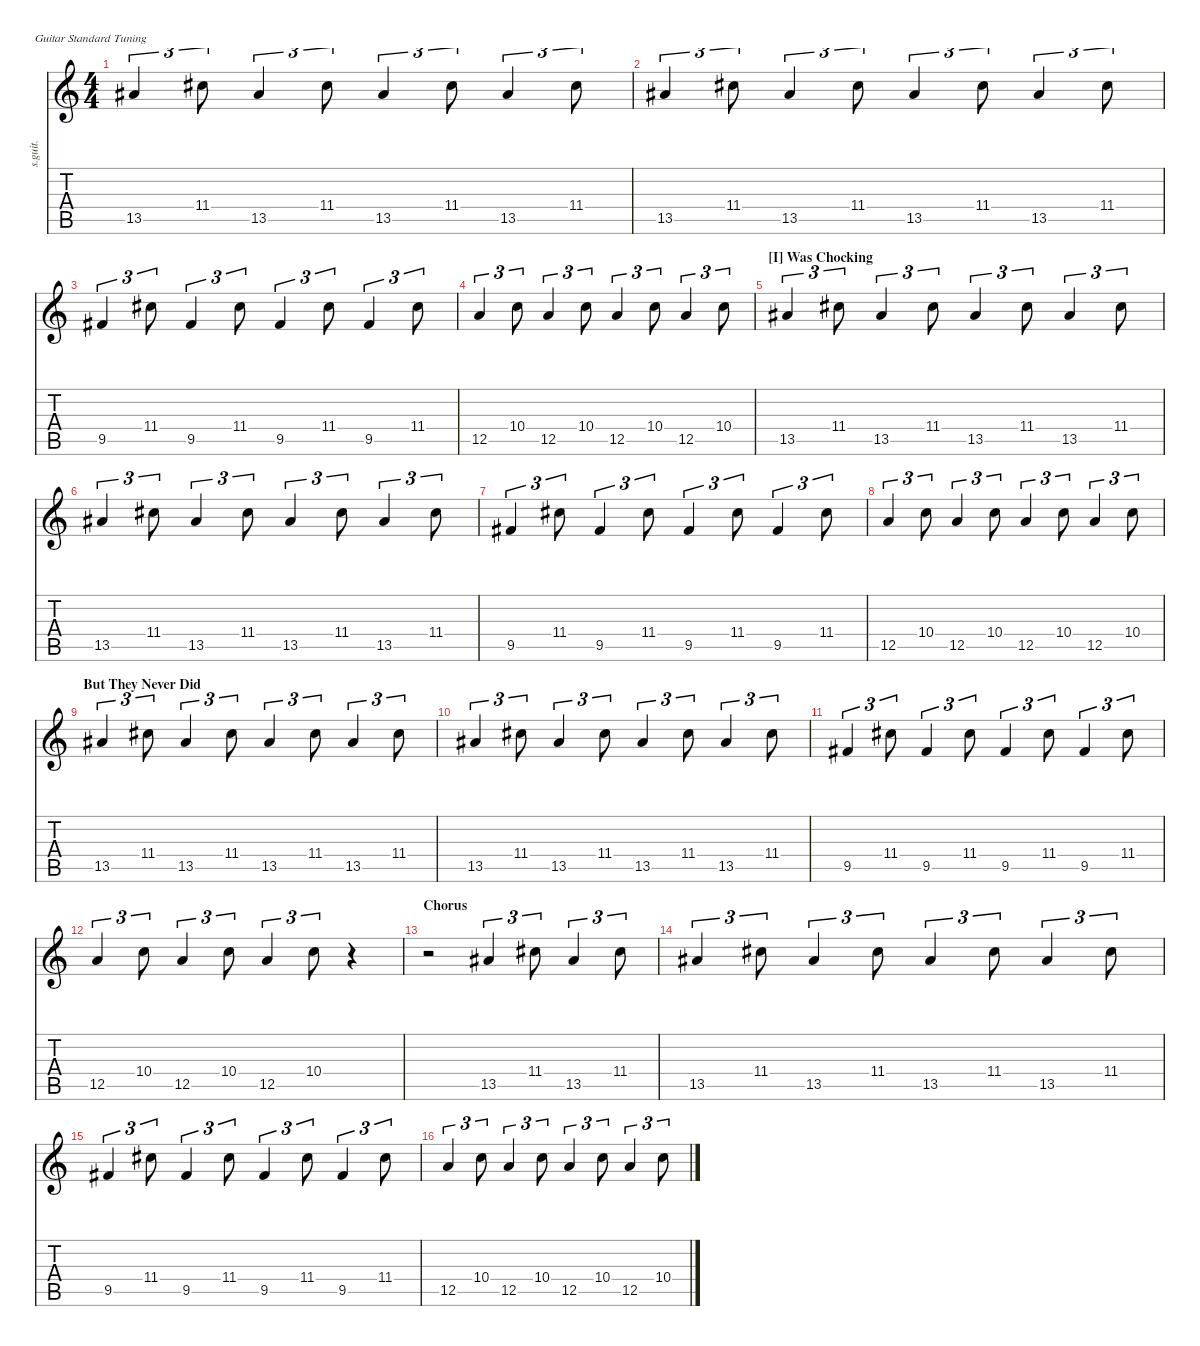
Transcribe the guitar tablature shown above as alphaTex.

\defaultSystemsLayout 4
\hideDynamics
\bracketExtendMode nobrackets
\track ("Wayne Sermon - Guitar" "s.guit.") {instrument acousticguitarsteel}
\staff {score tabs}
\tuning (E4 B3 G3 D3 A2 E2)
\ts (4 4)
\tempo (125 hide)
\clef g2
\ks c
13.5{acc #}.4{tu (3 2) lyrics (0 "") lyrics (1 "") lyrics (2 "") lyrics (3 "") lyrics (4 "") dy f} 11.4{acc #}.8{tu (3 2) lyrics (0 "") lyrics (1 "") lyrics (2 "") lyrics (3 "") lyrics (4 "")} 13.5{acc #}.4{tu (3 2) lyrics (0 "") lyrics (1 "") lyrics (2 "") lyrics (3 "") lyrics (4 "")} 11.4{acc #}.8{tu (3 2) lyrics (0 "") lyrics (1 "") lyrics (2 "") lyrics (3 "") lyrics (4 "")} 13.5{acc #}.4{tu (3 2) lyrics (0 "") lyrics (1 "") lyrics (2 "") lyrics (3 "") lyrics (4 "")} 11.4{acc #}.8{tu (3 2) lyrics (0 "") lyrics (1 "") lyrics (2 "") lyrics (3 "") lyrics (4 "")} 13.5{acc #}.4{tu (3 2) lyrics (0 "") lyrics (1 "") lyrics (2 "") lyrics (3 "") lyrics (4 "")} 11.4{acc #}.8{tu (3 2) lyrics (0 "") lyrics (1 "") lyrics (2 "") lyrics (3 "") lyrics (4 "")} |
13.5{acc #}.4{tu (3 2) lyrics (0 "") lyrics (1 "") lyrics (2 "") lyrics (3 "") lyrics (4 "")} 11.4{acc #}.8{tu (3 2) lyrics (0 "") lyrics (1 "") lyrics (2 "") lyrics (3 "") lyrics (4 "")} 13.5{acc #}.4{tu (3 2) lyrics (0 "") lyrics (1 "") lyrics (2 "") lyrics (3 "") lyrics (4 "")} 11.4{acc #}.8{tu (3 2) lyrics (0 "") lyrics (1 "") lyrics (2 "") lyrics (3 "") lyrics (4 "")} 13.5{acc #}.4{tu (3 2) lyrics (0 "") lyrics (1 "") lyrics (2 "") lyrics (3 "") lyrics (4 "")} 11.4{acc #}.8{tu (3 2) lyrics (0 "") lyrics (1 "") lyrics (2 "") lyrics (3 "") lyrics (4 "")} 13.5{acc #}.4{tu (3 2) lyrics (0 "") lyrics (1 "") lyrics (2 "") lyrics (3 "") lyrics (4 "")} 11.4{acc #}.8{tu (3 2) lyrics (0 "") lyrics (1 "") lyrics (2 "") lyrics (3 "") lyrics (4 "")} |
9.5{acc #}.4{tu (3 2) lyrics (0 "") lyrics (1 "") lyrics (2 "") lyrics (3 "") lyrics (4 "")} 11.4{acc #}.8{tu (3 2) lyrics (0 "") lyrics (1 "") lyrics (2 "") lyrics (3 "") lyrics (4 "")} 9.5{acc #}.4{tu (3 2) lyrics (0 "") lyrics (1 "") lyrics (2 "") lyrics (3 "") lyrics (4 "")} 11.4{acc #}.8{tu (3 2) lyrics (0 "") lyrics (1 "") lyrics (2 "") lyrics (3 "") lyrics (4 "")} 9.5{acc #}.4{tu (3 2) lyrics (0 "") lyrics (1 "") lyrics (2 "") lyrics (3 "") lyrics (4 "")} 11.4{acc #}.8{tu (3 2) lyrics (0 "") lyrics (1 "") lyrics (2 "") lyrics (3 "") lyrics (4 "")} 9.5{acc #}.4{tu (3 2) lyrics (0 "") lyrics (1 "") lyrics (2 "") lyrics (3 "") lyrics (4 "")} 11.4{acc #}.8{tu (3 2) lyrics (0 "") lyrics (1 "") lyrics (2 "") lyrics (3 "") lyrics (4 "")} |
12.5.4{tu (3 2) lyrics (0 "") lyrics (1 "") lyrics (2 "") lyrics (3 "") lyrics (4 "")} 10.4.8{tu (3 2) lyrics (0 "") lyrics (1 "") lyrics (2 "") lyrics (3 "") lyrics (4 "")} 12.5.4{tu (3 2) lyrics (0 "") lyrics (1 "") lyrics (2 "") lyrics (3 "") lyrics (4 "")} 10.4.8{tu (3 2) lyrics (0 "") lyrics (1 "") lyrics (2 "") lyrics (3 "") lyrics (4 "")} 12.5.4{tu (3 2) lyrics (0 "") lyrics (1 "") lyrics (2 "") lyrics (3 "") lyrics (4 "")} 10.4.8{tu (3 2) lyrics (0 "") lyrics (1 "") lyrics (2 "") lyrics (3 "") lyrics (4 "")} 12.5.4{tu (3 2) lyrics (0 "") lyrics (1 "") lyrics (2 "") lyrics (3 "") lyrics (4 "")} 10.4.8{tu (3 2) lyrics (0 "") lyrics (1 "") lyrics (2 "") lyrics (3 "") lyrics (4 "")} |
\section ("I" "Was Chocking")
13.5{acc #}.4{tu (3 2) lyrics (0 "") lyrics (1 "") lyrics (2 "") lyrics (3 "") lyrics (4 "")} 11.4{acc #}.8{tu (3 2) lyrics (0 "") lyrics (1 "") lyrics (2 "") lyrics (3 "") lyrics (4 "")} 13.5{acc #}.4{tu (3 2) lyrics (0 "") lyrics (1 "") lyrics (2 "") lyrics (3 "") lyrics (4 "")} 11.4{acc #}.8{tu (3 2) lyrics (0 "") lyrics (1 "") lyrics (2 "") lyrics (3 "") lyrics (4 "")} 13.5{acc #}.4{tu (3 2) lyrics (0 "") lyrics (1 "") lyrics (2 "") lyrics (3 "") lyrics (4 "")} 11.4{acc #}.8{tu (3 2) lyrics (0 "") lyrics (1 "") lyrics (2 "") lyrics (3 "") lyrics (4 "")} 13.5{acc #}.4{tu (3 2) lyrics (0 "") lyrics (1 "") lyrics (2 "") lyrics (3 "") lyrics (4 "")} 11.4{acc #}.8{tu (3 2) lyrics (0 "") lyrics (1 "") lyrics (2 "") lyrics (3 "") lyrics (4 "")} |
13.5{acc #}.4{tu (3 2) lyrics (0 "") lyrics (1 "") lyrics (2 "") lyrics (3 "") lyrics (4 "")} 11.4{acc #}.8{tu (3 2) lyrics (0 "") lyrics (1 "") lyrics (2 "") lyrics (3 "") lyrics (4 "")} 13.5{acc #}.4{tu (3 2) lyrics (0 "") lyrics (1 "") lyrics (2 "") lyrics (3 "") lyrics (4 "")} 11.4{acc #}.8{tu (3 2) lyrics (0 "") lyrics (1 "") lyrics (2 "") lyrics (3 "") lyrics (4 "")} 13.5{acc #}.4{tu (3 2) lyrics (0 "") lyrics (1 "") lyrics (2 "") lyrics (3 "") lyrics (4 "")} 11.4{acc #}.8{tu (3 2) lyrics (0 "") lyrics (1 "") lyrics (2 "") lyrics (3 "") lyrics (4 "")} 13.5{acc #}.4{tu (3 2) lyrics (0 "") lyrics (1 "") lyrics (2 "") lyrics (3 "") lyrics (4 "")} 11.4{acc #}.8{tu (3 2) lyrics (0 "") lyrics (1 "") lyrics (2 "") lyrics (3 "") lyrics (4 "")} |
9.5{acc #}.4{tu (3 2) lyrics (0 "") lyrics (1 "") lyrics (2 "") lyrics (3 "") lyrics (4 "")} 11.4{acc #}.8{tu (3 2) lyrics (0 "") lyrics (1 "") lyrics (2 "") lyrics (3 "") lyrics (4 "")} 9.5{acc #}.4{tu (3 2) lyrics (0 "") lyrics (1 "") lyrics (2 "") lyrics (3 "") lyrics (4 "")} 11.4{acc #}.8{tu (3 2) lyrics (0 "") lyrics (1 "") lyrics (2 "") lyrics (3 "") lyrics (4 "")} 9.5{acc #}.4{tu (3 2) lyrics (0 "") lyrics (1 "") lyrics (2 "") lyrics (3 "") lyrics (4 "")} 11.4{acc #}.8{tu (3 2) lyrics (0 "") lyrics (1 "") lyrics (2 "") lyrics (3 "") lyrics (4 "")} 9.5{acc #}.4{tu (3 2) lyrics (0 "") lyrics (1 "") lyrics (2 "") lyrics (3 "") lyrics (4 "")} 11.4{acc #}.8{tu (3 2) lyrics (0 "") lyrics (1 "") lyrics (2 "") lyrics (3 "") lyrics (4 "")} |
12.5.4{tu (3 2) lyrics (0 "") lyrics (1 "") lyrics (2 "") lyrics (3 "") lyrics (4 "")} 10.4.8{tu (3 2) lyrics (0 "") lyrics (1 "") lyrics (2 "") lyrics (3 "") lyrics (4 "")} 12.5.4{tu (3 2) lyrics (0 "") lyrics (1 "") lyrics (2 "") lyrics (3 "") lyrics (4 "")} 10.4.8{tu (3 2) lyrics (0 "") lyrics (1 "") lyrics (2 "") lyrics (3 "") lyrics (4 "")} 12.5.4{tu (3 2) lyrics (0 "") lyrics (1 "") lyrics (2 "") lyrics (3 "") lyrics (4 "")} 10.4.8{tu (3 2) lyrics (0 "") lyrics (1 "") lyrics (2 "") lyrics (3 "") lyrics (4 "")} 12.5.4{tu (3 2) lyrics (0 "") lyrics (1 "") lyrics (2 "") lyrics (3 "") lyrics (4 "")} 10.4.8{tu (3 2) lyrics (0 "") lyrics (1 "") lyrics (2 "") lyrics (3 "") lyrics (4 "")} |
\section ("" "But They Never Did")
13.5{acc #}.4{tu (3 2) lyrics (0 "") lyrics (1 "") lyrics (2 "") lyrics (3 "") lyrics (4 "")} 11.4{acc #}.8{tu (3 2) lyrics (0 "") lyrics (1 "") lyrics (2 "") lyrics (3 "") lyrics (4 "")} 13.5{acc #}.4{tu (3 2) lyrics (0 "") lyrics (1 "") lyrics (2 "") lyrics (3 "") lyrics (4 "")} 11.4{acc #}.8{tu (3 2) lyrics (0 "") lyrics (1 "") lyrics (2 "") lyrics (3 "") lyrics (4 "")} 13.5{acc #}.4{tu (3 2) lyrics (0 "") lyrics (1 "") lyrics (2 "") lyrics (3 "") lyrics (4 "")} 11.4{acc #}.8{tu (3 2) lyrics (0 "") lyrics (1 "") lyrics (2 "") lyrics (3 "") lyrics (4 "")} 13.5{acc #}.4{tu (3 2) lyrics (0 "") lyrics (1 "") lyrics (2 "") lyrics (3 "") lyrics (4 "")} 11.4{acc #}.8{tu (3 2) lyrics (0 "") lyrics (1 "") lyrics (2 "") lyrics (3 "") lyrics (4 "")} |
13.5{acc #}.4{tu (3 2) lyrics (0 "") lyrics (1 "") lyrics (2 "") lyrics (3 "") lyrics (4 "")} 11.4{acc #}.8{tu (3 2) lyrics (0 "") lyrics (1 "") lyrics (2 "") lyrics (3 "") lyrics (4 "")} 13.5{acc #}.4{tu (3 2) lyrics (0 "") lyrics (1 "") lyrics (2 "") lyrics (3 "") lyrics (4 "")} 11.4{acc #}.8{tu (3 2) lyrics (0 "") lyrics (1 "") lyrics (2 "") lyrics (3 "") lyrics (4 "")} 13.5{acc #}.4{tu (3 2) lyrics (0 "") lyrics (1 "") lyrics (2 "") lyrics (3 "") lyrics (4 "")} 11.4{acc #}.8{tu (3 2) lyrics (0 "") lyrics (1 "") lyrics (2 "") lyrics (3 "") lyrics (4 "")} 13.5{acc #}.4{tu (3 2) lyrics (0 "") lyrics (1 "") lyrics (2 "") lyrics (3 "") lyrics (4 "")} 11.4{acc #}.8{tu (3 2) lyrics (0 "") lyrics (1 "") lyrics (2 "") lyrics (3 "") lyrics (4 "")} |
9.5{acc #}.4{tu (3 2) lyrics (0 "") lyrics (1 "") lyrics (2 "") lyrics (3 "") lyrics (4 "")} 11.4{acc #}.8{tu (3 2) lyrics (0 "") lyrics (1 "") lyrics (2 "") lyrics (3 "") lyrics (4 "")} 9.5{acc #}.4{tu (3 2) lyrics (0 "") lyrics (1 "") lyrics (2 "") lyrics (3 "") lyrics (4 "")} 11.4{acc #}.8{tu (3 2) lyrics (0 "") lyrics (1 "") lyrics (2 "") lyrics (3 "") lyrics (4 "")} 9.5{acc #}.4{tu (3 2) lyrics (0 "") lyrics (1 "") lyrics (2 "") lyrics (3 "") lyrics (4 "")} 11.4{acc #}.8{tu (3 2) lyrics (0 "") lyrics (1 "") lyrics (2 "") lyrics (3 "") lyrics (4 "")} 9.5{acc #}.4{tu (3 2) lyrics (0 "") lyrics (1 "") lyrics (2 "") lyrics (3 "") lyrics (4 "")} 11.4{acc #}.8{tu (3 2) lyrics (0 "") lyrics (1 "") lyrics (2 "") lyrics (3 "") lyrics (4 "")} |
12.5.4{tu (3 2) lyrics (0 "") lyrics (1 "") lyrics (2 "") lyrics (3 "") lyrics (4 "")} 10.4.8{tu (3 2) lyrics (0 "") lyrics (1 "") lyrics (2 "") lyrics (3 "") lyrics (4 "")} 12.5.4{tu (3 2) lyrics (0 "") lyrics (1 "") lyrics (2 "") lyrics (3 "") lyrics (4 "")} 10.4.8{tu (3 2) lyrics (0 "") lyrics (1 "") lyrics (2 "") lyrics (3 "") lyrics (4 "")} 12.5.4{tu (3 2) lyrics (0 "") lyrics (1 "") lyrics (2 "") lyrics (3 "") lyrics (4 "")} 10.4.8{tu (3 2) lyrics (0 "") lyrics (1 "") lyrics (2 "") lyrics (3 "") lyrics (4 "")} r.4 |
\section ("" "Chorus")
r.2 13.5{acc #}.4{tu (3 2) lyrics (0 "") lyrics (1 "") lyrics (2 "") lyrics (3 "") lyrics (4 "")} 11.4{acc #}.8{tu (3 2) lyrics (0 "") lyrics (1 "") lyrics (2 "") lyrics (3 "") lyrics (4 "")} 13.5{acc #}.4{tu (3 2) lyrics (0 "") lyrics (1 "") lyrics (2 "") lyrics (3 "") lyrics (4 "")} 11.4{acc #}.8{tu (3 2) lyrics (0 "") lyrics (1 "") lyrics (2 "") lyrics (3 "") lyrics (4 "")} |
13.5{acc #}.4{tu (3 2) lyrics (0 "") lyrics (1 "") lyrics (2 "") lyrics (3 "") lyrics (4 "")} 11.4{acc #}.8{tu (3 2) lyrics (0 "") lyrics (1 "") lyrics (2 "") lyrics (3 "") lyrics (4 "")} 13.5{acc #}.4{tu (3 2) lyrics (0 "") lyrics (1 "") lyrics (2 "") lyrics (3 "") lyrics (4 "")} 11.4{acc #}.8{tu (3 2) lyrics (0 "") lyrics (1 "") lyrics (2 "") lyrics (3 "") lyrics (4 "")} 13.5{acc #}.4{tu (3 2) lyrics (0 "") lyrics (1 "") lyrics (2 "") lyrics (3 "") lyrics (4 "")} 11.4{acc #}.8{tu (3 2) lyrics (0 "") lyrics (1 "") lyrics (2 "") lyrics (3 "") lyrics (4 "")} 13.5{acc #}.4{tu (3 2) lyrics (0 "") lyrics (1 "") lyrics (2 "") lyrics (3 "") lyrics (4 "")} 11.4{acc #}.8{tu (3 2) lyrics (0 "") lyrics (1 "") lyrics (2 "") lyrics (3 "") lyrics (4 "")} |
9.5{acc #}.4{tu (3 2) lyrics (0 "") lyrics (1 "") lyrics (2 "") lyrics (3 "") lyrics (4 "")} 11.4{acc #}.8{tu (3 2) lyrics (0 "") lyrics (1 "") lyrics (2 "") lyrics (3 "") lyrics (4 "")} 9.5{acc #}.4{tu (3 2) lyrics (0 "") lyrics (1 "") lyrics (2 "") lyrics (3 "") lyrics (4 "")} 11.4{acc #}.8{tu (3 2) lyrics (0 "") lyrics (1 "") lyrics (2 "") lyrics (3 "") lyrics (4 "")} 9.5{acc #}.4{tu (3 2) lyrics (0 "") lyrics (1 "") lyrics (2 "") lyrics (3 "") lyrics (4 "")} 11.4{acc #}.8{tu (3 2) lyrics (0 "") lyrics (1 "") lyrics (2 "") lyrics (3 "") lyrics (4 "")} 9.5{acc #}.4{tu (3 2) lyrics (0 "") lyrics (1 "") lyrics (2 "") lyrics (3 "") lyrics (4 "")} 11.4{acc #}.8{tu (3 2) lyrics (0 "") lyrics (1 "") lyrics (2 "") lyrics (3 "") lyrics (4 "")} |
12.5.4{tu (3 2) lyrics (0 "") lyrics (1 "") lyrics (2 "") lyrics (3 "") lyrics (4 "")} 10.4.8{tu (3 2) lyrics (0 "") lyrics (1 "") lyrics (2 "") lyrics (3 "") lyrics (4 "")} 12.5.4{tu (3 2) lyrics (0 "") lyrics (1 "") lyrics (2 "") lyrics (3 "") lyrics (4 "")} 10.4.8{tu (3 2) lyrics (0 "") lyrics (1 "") lyrics (2 "") lyrics (3 "") lyrics (4 "")} 12.5.4{tu (3 2) lyrics (0 "") lyrics (1 "") lyrics (2 "") lyrics (3 "") lyrics (4 "")} 10.4.8{tu (3 2) lyrics (0 "") lyrics (1 "") lyrics (2 "") lyrics (3 "") lyrics (4 "")} 12.5.4{tu (3 2) lyrics (0 "") lyrics (1 "") lyrics (2 "") lyrics (3 "") lyrics (4 "")} 10.4.8{tu (3 2) lyrics (0 "") lyrics (1 "") lyrics (2 "") lyrics (3 "") lyrics (4 "")}
